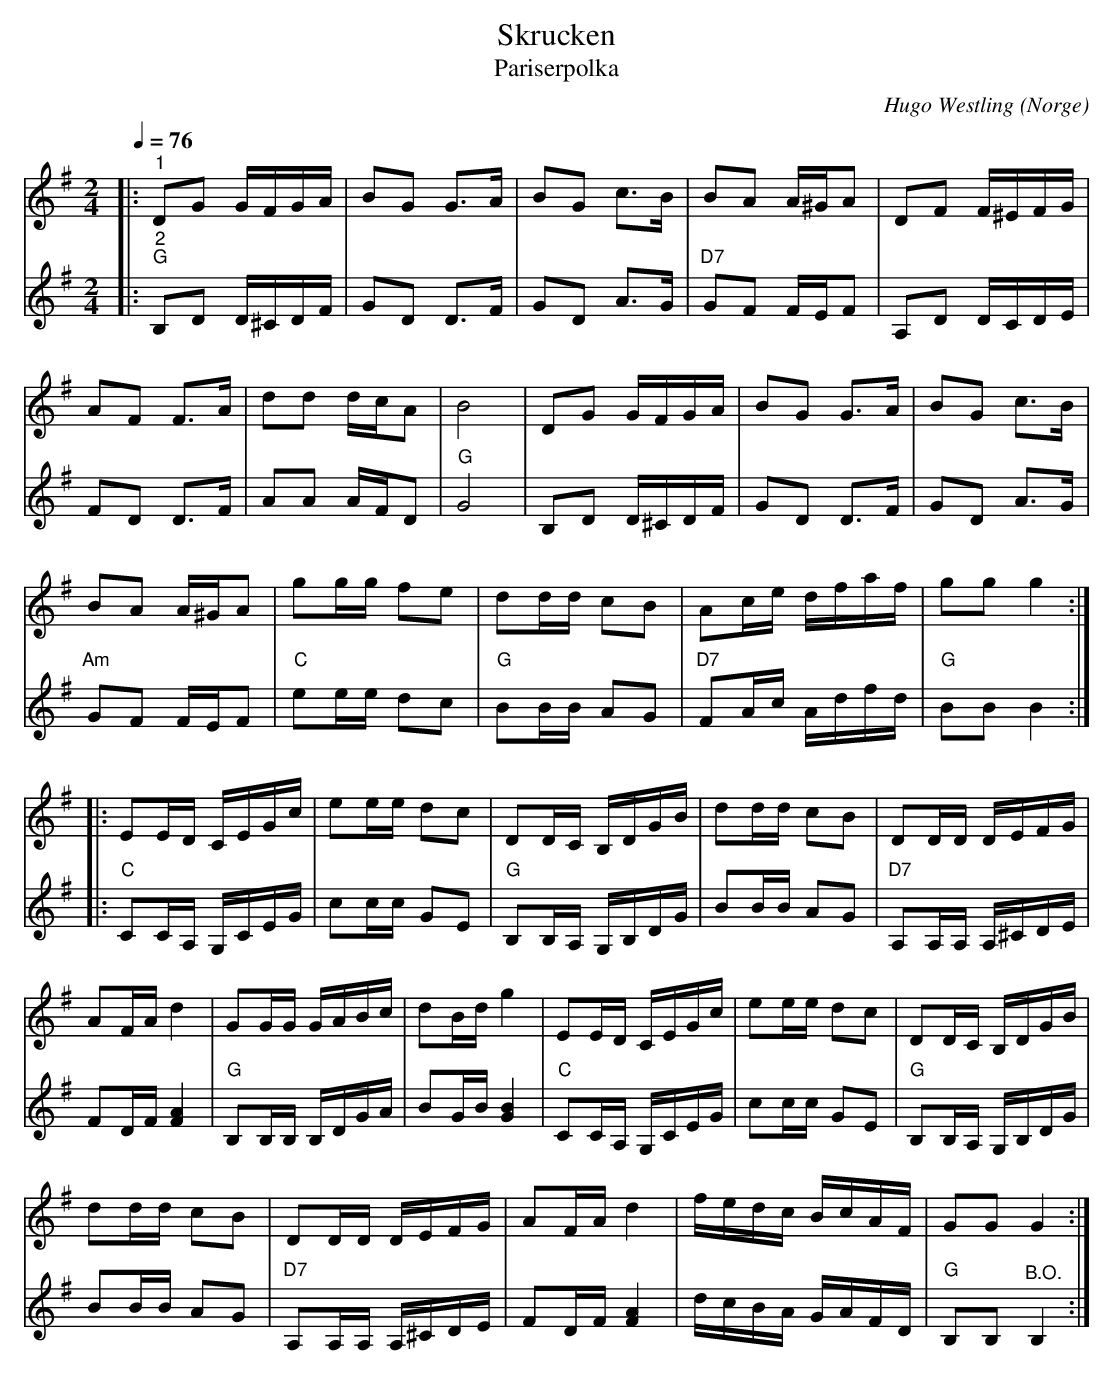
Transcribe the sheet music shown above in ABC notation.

X:1
T:Skrucken
T:Pariserpolka
C:Hugo Westling
O:Norge
L:1/16
Q:1/4=76
M:2/4
K:G
V:1
|:"^1" D2G2 GFGA | B2G2 G2>A2 | B2G2 c2>B2 | B2A2 A^GA2 | D2F2 F^EFG |
A2F2 F2>A2 | d2d2 dcA2 | B8 | D2G2 GFGA | B2G2 G2>A2 | B2G2 c2>B2 |
B2A2 A^GA2 | g2gg f2e2 | d2dd c2B2 | A2ce dfaf | g2g2 g4 ::
E2ED CEGc | e2ee d2c2 | D2DC B,DGB | d2dd c2B2 | D2DD DEFG |
A2FA d4 | G2GG GABc | d2Bd g4 | E2ED CEGc | e2ee d2c2 | D2DC B,DGB |
d2dd c2B2 | D2DD DEFG | A2FA d4 | fedc BcAF | G2G2 G4 :|
V:2
|:"^2""G" B,2D2 D^CDF | G2D2 D2>F2 | G2D2 A2>G2 |"D7" G2F2 FEF2 | A,2D2 DCDE | F2D2 D2>F2 |
A2A2 AFD2 |"G" G8 | B,2D2 D^CDF | G2D2 D2>F2 | G2D2 A2>G2 | "Am" G2F2 FEF2 | "C" e2ee d2c2 |
"G" B2BB A2G2 |"D7" F2Ac Adfd |"G" B2B2 B4 ::"C" C2CA, G,CEG | c2cc G2E2 |"G" B,2B,A, G,B,DG |
B2BB A2G2 |"D7" A,2A,A, A,^CDE | F2DF [FA]4 |"G" B,2B,B, B,DGA | B2GB [GB]4 |"C" C2CA, G,CEG |
c2cc G2E2 |"G" B,2B,A, G,B,DG | B2BB A2G2 |"D7" A,2A,A, A,^CDE | F2DF [FA]4 | dcBA GAFD | "G" B,2B,2 "^B.O." B,4  :|
